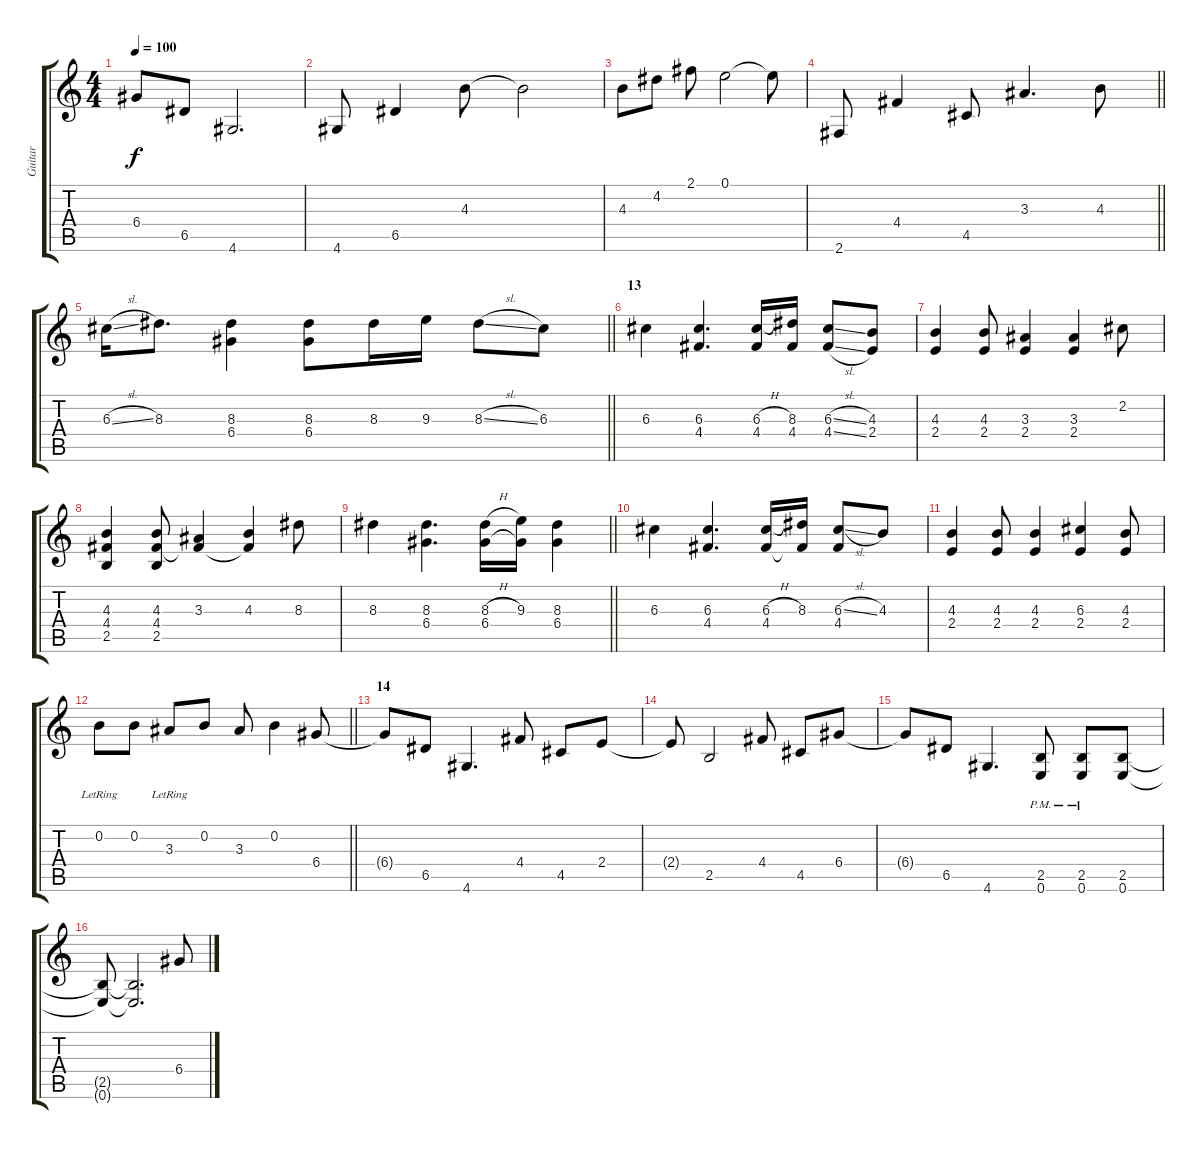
\track ("Guitar" "Guitar") {instrument distortionguitar}
\staff {score tabs}
\tuning (E4 B3 G3 D3 A2 E2) {hide}
\ts (4 4)
\tempo 100
\clef g2
\ks c
6.4.8{dy f} 6.5.8 4.6.2{d} |
4.6.8 6.5.4 4.3.8 4.3{t}.2 |
4.3.8 4.2.8 2.1.8 0.1.2 0.1{t}.8 |
\barLineRight lightlight
2.6.8 4.4.4 4.5.8 3.3.4{d} 4.3.8 |
\section ("" "")
\barLineRight lightlight
6.3{sl}.16 8.3.8{d} (8.3 6.4).4 (8.3 6.4).8 8.3.16 9.3.16 8.3{sl}.8 6.3.8 |
\section ("" "13")
6.3.4 (6.3 4.4).4{d} (6.3{h} 4.4).16 (8.3 4.4).16 (6.3{sl} 4.4{sl}).8 (4.3 2.4).8 |
(4.3 2.4).4 (4.3 2.4).8 (3.3 2.4).4 (3.3 2.4).4 2.2.8 |
(4.3 4.4 2.5).4 (4.3 4.4 2.5).8 (3.3 4.4{t}).4 (4.3 4.4{t}).4 8.3.8 |
\barLineRight lightlight
8.3.4 (8.3 6.4).4{d} (8.3{h} 6.4).16 (9.3 6.4{t}).16 (8.3 6.4).4 |
6.3.4 (6.3 4.4).4{d} (6.3{h} 4.4).16 (8.3 4.4{t}).16 (6.3{sl} 4.4).8 4.3.8 |
(4.3 2.4).4 (4.3 2.4).8 (4.3 2.4).4 (6.3 2.4).4 (4.3 2.4).8 |
\barLineRight lightlight
0.2{lr}.8 0.2.8 3.3{lr}.8 0.2.8 3.3.8 0.2.4 6.4.8 |
\section ("" "14")
6.4{t}.8 6.5.8 4.6.4{d} 4.4.8 4.5.8 2.4.8 |
2.4{t}.8 2.5.2 4.4.8 4.5.8 6.4.8 |
6.4{t}.8 6.5.8 4.6.4{d} (2.5{pm} 0.6{pm}).8 (2.5{pm} 0.6{pm}).8 (2.5 0.6).8 |
(2.5{t} 0.6{t}).8 (2.5{t} 0.6{t}).2{d} 6.4.8
